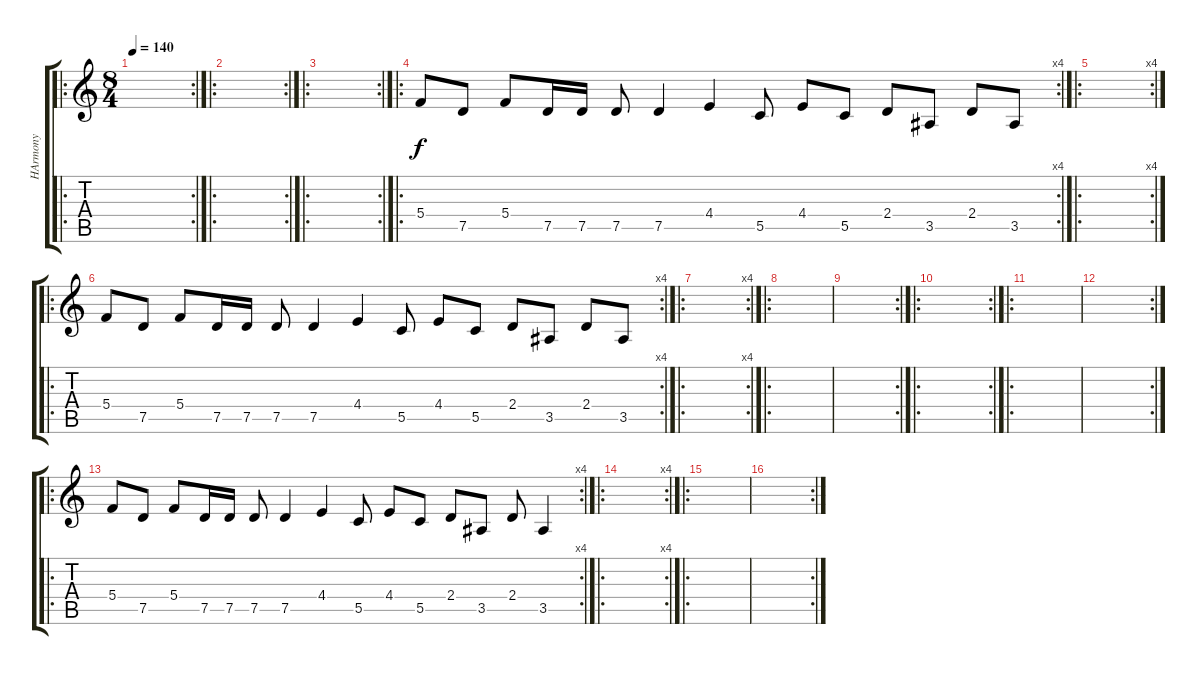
\track ("HArmony" "HArmony") {instrument distortionguitar}
\staff {score tabs}
\tuning (D4 A3 F3 C3 G2 D2) {hide}
\ro
\rc 2
\ts (8 4)
\tempo 140
\clef g2
\ks c
|
\ro
\rc 2
|
\ro
\rc 2
|
\ro
\rc 4
5.4.8 7.5.8 5.4.8 7.5.16 7.5.16 7.5.8 7.5.4 4.4.4 5.5.8 4.4.8 5.5.8 2.4.8 3.5.8 2.4.8 3.5.8 |
\ro
\rc 4
|
\ro
\rc 4
5.4.8 7.5.8 5.4.8 7.5.16 7.5.16 7.5.8 7.5.4 4.4.4 5.5.8 4.4.8 5.5.8 2.4.8 3.5.8 2.4.8 3.5.8 |
\ro
\rc 4
|
\ro
|
\rc 2
|
\ro
\rc 2
|
\ro
|
\rc 2
|
\ro
\rc 4
5.4.8 7.5.8 5.4.8 7.5.16 7.5.16 7.5.8 7.5.4 4.4.4 5.5.8 4.4.8 5.5.8 2.4.8 3.5.8 2.4.8 3.5.4 |
\ro
\rc 4
|
\ro
|
\rc 2
